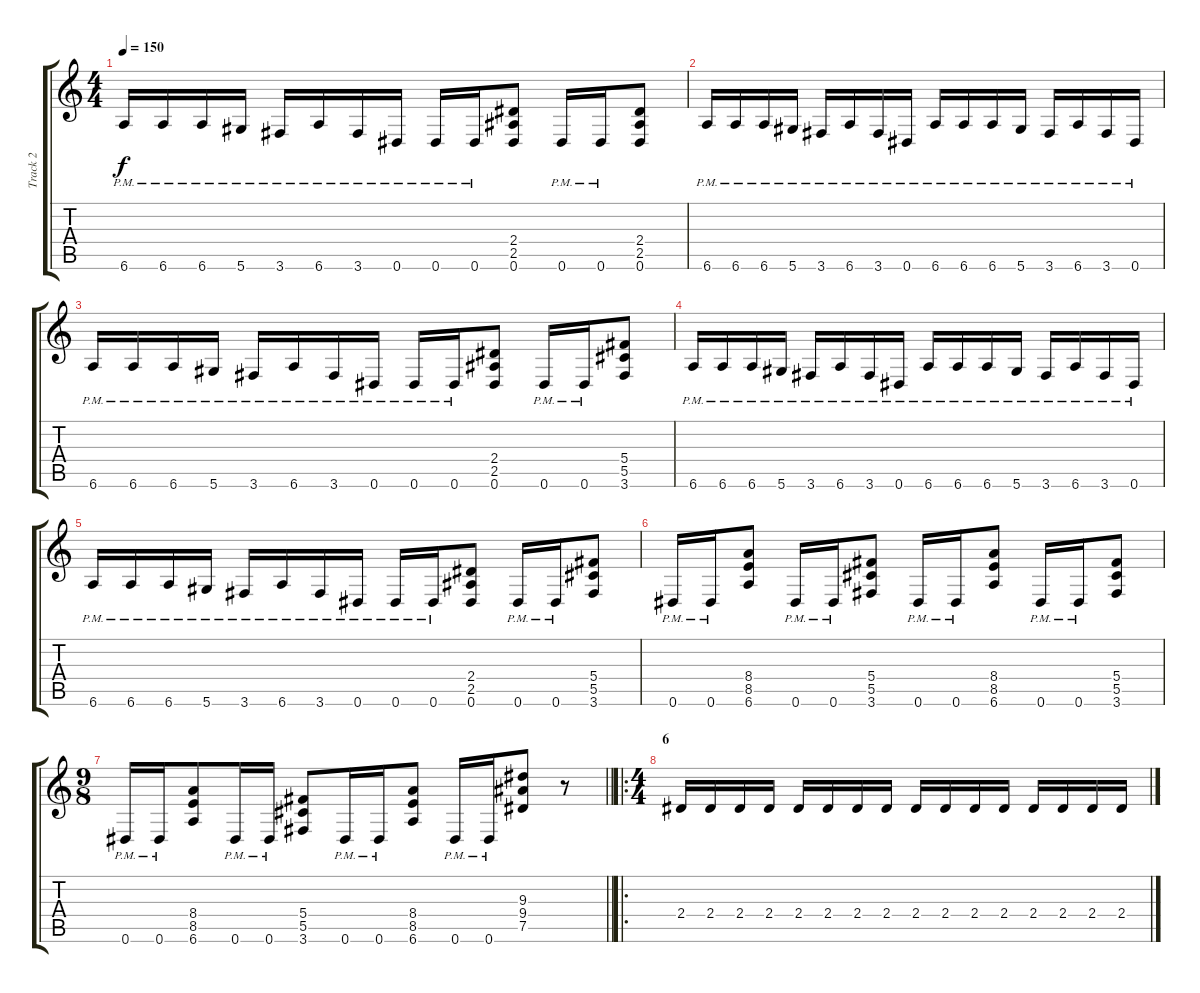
\track ("Track 2" "Track 2") {instrument distortionguitar}
\staff {score tabs}
\tuning (Eb4 Bb3 Gb3 Db3 Ab2 Eb2) {hide}
\ts (4 4)
\tempo 150
\clef g2
\ks c
6.6{pm}.16{dy f} 6.6{pm}.16 6.6{pm}.16 5.6{pm}.16 3.6{pm}.16 6.6{pm}.16 3.6{pm}.16 0.6{pm}.16 0.6{pm}.16 0.6{pm}.16 (2.4 2.5 0.6).8 0.6{pm}.16 0.6{pm}.16 (2.4 2.5 0.6).8 |
6.6{pm}.16 6.6{pm}.16 6.6{pm}.16 5.6{pm}.16 3.6{pm}.16 6.6{pm}.16 3.6{pm}.16 0.6{pm}.16 6.6{pm}.16 6.6{pm}.16 6.6{pm}.16 5.6{pm}.16 3.6{pm}.16 6.6{pm}.16 3.6{pm}.16 0.6{pm}.16 |
6.6{pm}.16 6.6{pm}.16 6.6{pm}.16 5.6{pm}.16 3.6{pm}.16 6.6{pm}.16 3.6{pm}.16 0.6{pm}.16 0.6{pm}.16 0.6{pm}.16 (2.4 2.5 0.6).8 0.6{pm}.16 0.6{pm}.16 (5.4 5.5 3.6).8 |
6.6{pm}.16 6.6{pm}.16 6.6{pm}.16 5.6{pm}.16 3.6{pm}.16 6.6{pm}.16 3.6{pm}.16 0.6{pm}.16 6.6{pm}.16 6.6{pm}.16 6.6{pm}.16 5.6{pm}.16 3.6{pm}.16 6.6{pm}.16 3.6{pm}.16 0.6{pm}.16 |
6.6{pm}.16 6.6{pm}.16 6.6{pm}.16 5.6{pm}.16 3.6{pm}.16 6.6{pm}.16 3.6{pm}.16 0.6{pm}.16 0.6{pm}.16 0.6{pm}.16 (2.4 2.5 0.6).8 0.6{pm}.16 0.6{pm}.16 (5.4 5.5 3.6).8 |
0.6{pm}.16 0.6{pm}.16 (8.4 8.5 6.6).8 0.6{pm}.16 0.6{pm}.16 (5.4 5.5 3.6).8 0.6{pm}.16 0.6{pm}.16 (8.4 8.5 6.6).8 0.6{pm}.16 0.6{pm}.16 (5.4 5.5 3.6).8 |
\ts (9 8)
\barLineRight lightlight
0.6{pm}.16 0.6{pm}.16 (8.4 8.5 6.6).8 0.6{pm}.16 0.6{pm}.16 (5.4 5.5 3.6).8 0.6{pm}.16 0.6{pm}.16 (8.4 8.5 6.6).8 0.6{pm}.16 0.6{pm}.16 (9.3 9.4 7.5).8 r.8 |
\ro
\ts (4 4)
\section ("" "6")
2.4.16 2.4.16 2.4.16 2.4.16 2.4.16 2.4.16 2.4.16 2.4.16 2.4.16 2.4.16 2.4.16 2.4.16 2.4.16 2.4.16 2.4.16 2.4.16
